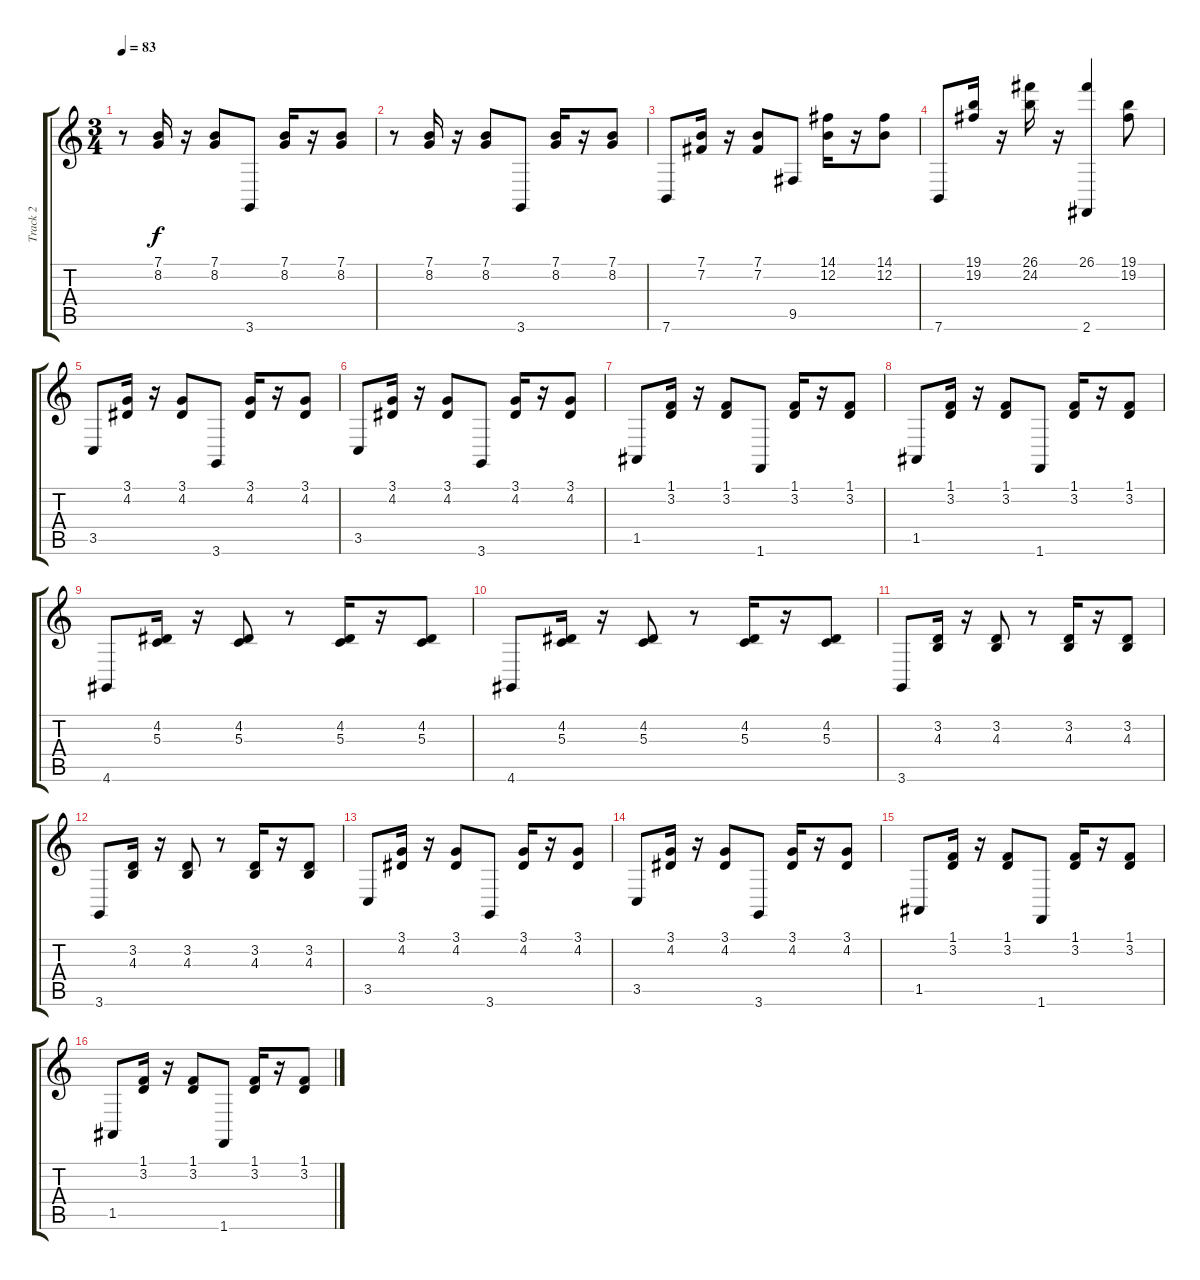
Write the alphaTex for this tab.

\track ("Track 2" "Track 2") {instrument stringensemble1}
\staff {score tabs}
\tuning (E4 B3 G3 D3 A2 E2) {hide}
\ts (3 4)
\tempo 83
\clef g2
\ks c
r.8{dy f} (7.1 8.2).16 r.16 (7.1 8.2).8 3.6.8 (7.1 8.2).16 r.16 (7.1 8.2).8 |
r.8 (7.1 8.2).16 r.16 (7.1 8.2).8 3.6.8 (7.1 8.2).16 r.16 (7.1 8.2).8 |
7.6.8 (7.1 7.2).16 r.16 (7.1 7.2).8 9.5.8 (14.1 12.2).16 r.16 (14.1 12.2).8 |
7.6.8 (19.1 19.2).16 r.16 (26.1 24.2).16 r.16 (26.1 2.6).4 (19.1 19.2).8 |
3.5.8 (3.1 4.2).16 r.16 (3.1 4.2).8 3.6.8 (3.1 4.2).16 r.16 (3.1 4.2).8 |
3.5.8 (3.1 4.2).16 r.16 (3.1 4.2).8 3.6.8 (3.1 4.2).16 r.16 (3.1 4.2).8 |
1.5.8 (1.1 3.2).16 r.16 (1.1 3.2).8 1.6.8 (1.1 3.2).16 r.16 (1.1 3.2).8 |
1.5.8 (1.1 3.2).16 r.16 (1.1 3.2).8 1.6.8 (1.1 3.2).16 r.16 (1.1 3.2).8 |
4.6.8 (4.2 5.3).16 r.16 (4.2 5.3).8 r.8 (4.2 5.3).16 r.16 (4.2 5.3).8 |
4.6.8 (4.2 5.3).16 r.16 (4.2 5.3).8 r.8 (4.2 5.3).16 r.16 (4.2 5.3).8 |
3.6.8 (3.2 4.3).16 r.16 (3.2 4.3).8 r.8 (3.2 4.3).16 r.16 (3.2 4.3).8 |
3.6.8 (3.2 4.3).16 r.16 (3.2 4.3).8 r.8 (3.2 4.3).16 r.16 (3.2 4.3).8 |
3.5.8 (3.1 4.2).16 r.16 (3.1 4.2).8 3.6.8 (3.1 4.2).16 r.16 (3.1 4.2).8 |
3.5.8 (3.1 4.2).16 r.16 (3.1 4.2).8 3.6.8 (3.1 4.2).16 r.16 (3.1 4.2).8 |
1.5.8 (1.1 3.2).16 r.16 (1.1 3.2).8 1.6.8 (1.1 3.2).16 r.16 (1.1 3.2).8 |
1.5.8 (1.1 3.2).16 r.16 (1.1 3.2).8 1.6.8 (1.1 3.2).16 r.16 (1.1 3.2).8
